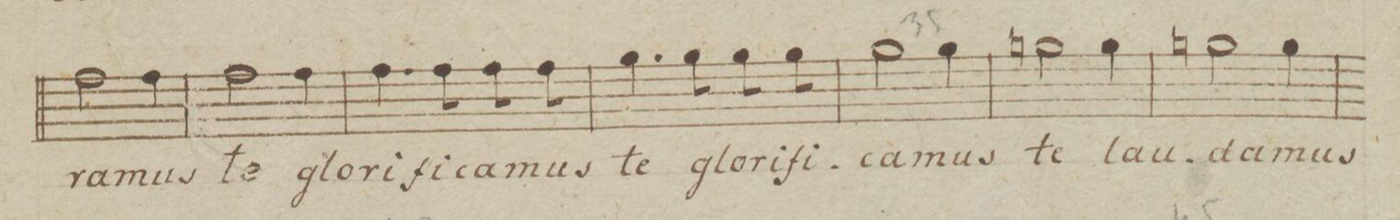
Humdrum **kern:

**kern	**text	**dynam
*I"Canto.	*	*
*clefC1	*	*
*k[b-e-]	*	*
*M3/4	*	*
2dd\	-ra-	.
4dd\	-mus	.
=32	=32	=32
2dd\	te	.
4dd\	glo-	.
=33	=33	=33
4.dd\	-ri-	.
8dd\	-fi-	.
8dd\	-ca-	.
8dd\	-mus	.
=34	=34	=34
4.ee-\	te	.
8ee-\	glo-	.
8ee-\	-ri-	.
8ee-\	-fi-	.
=35	=35	=35
2ee-\	-ca-	.
4ee-\	-mus	.
=36	=36	=36
2een\	te	.
4ee\	lau-	.
=37	=37	=37
2een\	-da-	.
4ee\	-mus	.
=38	=38	=38
*-	*-	*-
